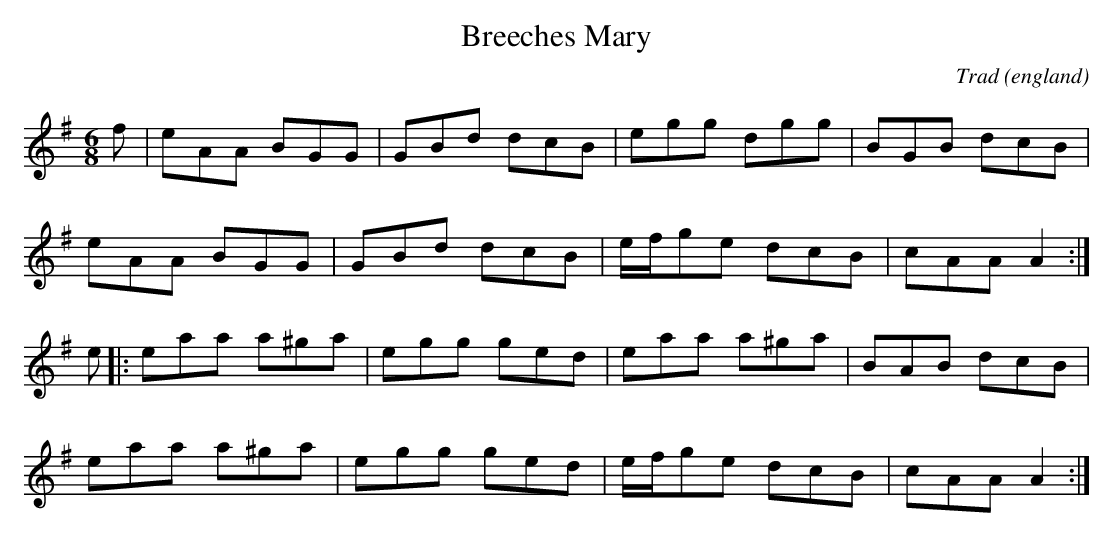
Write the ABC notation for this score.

X:1
T:Breeches Mary
O:england
C:Trad
M:6/8
L:1/8
K:ADor
L:1/8
f|eAA BGG|GBd dcB|egg dgg|BGB dcB|
eAA BGG|GBd dcB|e/f/ge dcB|cAA A2:|
e|:eaa a^ga|egg ged|eaa a^ga|BAB dcB|
eaa a^ga|egg ged|e/f/ge dcB|cAA A2:|
